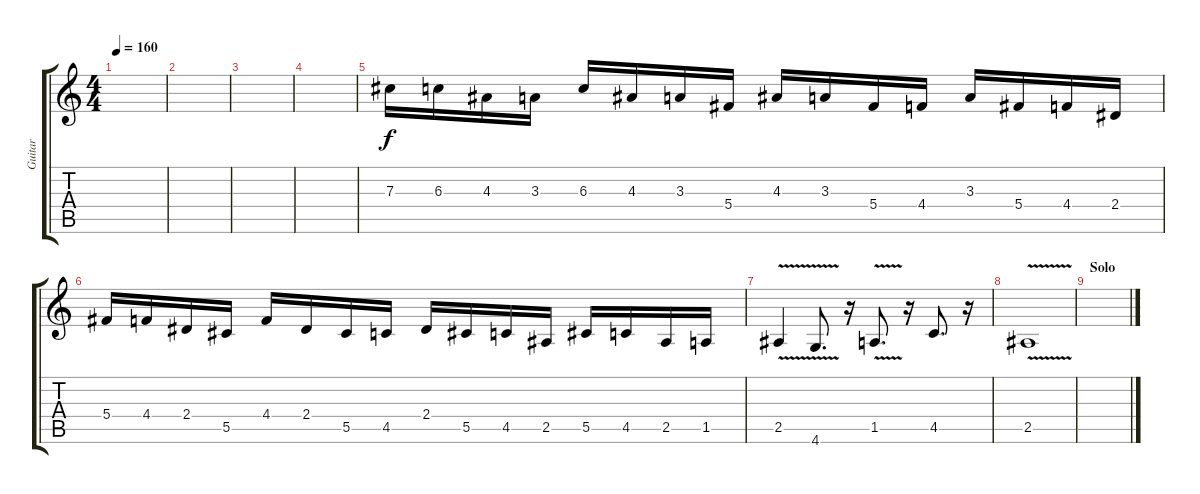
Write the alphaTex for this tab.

\track ("Guitar" "Guitar") {instrument overdrivenguitar}
\staff {score tabs}
\tuning (Eb4 Bb3 Gb3 Db3 Ab2 Eb2) {hide}
\ts (4 4)
\tempo 160
\clef g2
\ks c
|
|
|
|
\section ("" "")
7.3.16 6.3.16 4.3.16 3.3.16 6.3.16 4.3.16 3.3.16 5.4.16 4.3.16 3.3.16 5.4.16 4.4.16 3.3.16 5.4.16 4.4.16 2.4.16 |
5.4.16 4.4.16 2.4.16 5.5.16 4.4.16 2.4.16 5.5.16 4.5.16 2.4.16 5.5.16 4.5.16 2.5.16 5.5.16 4.5.16 2.5.16 1.5.16 |
2.5{v}.4 4.6{v}.8{d} r.16 1.5{v}.8{d} r.16 4.5.8{d} r.16 |
2.5{v}.1 |
\section ("" "Solo")
